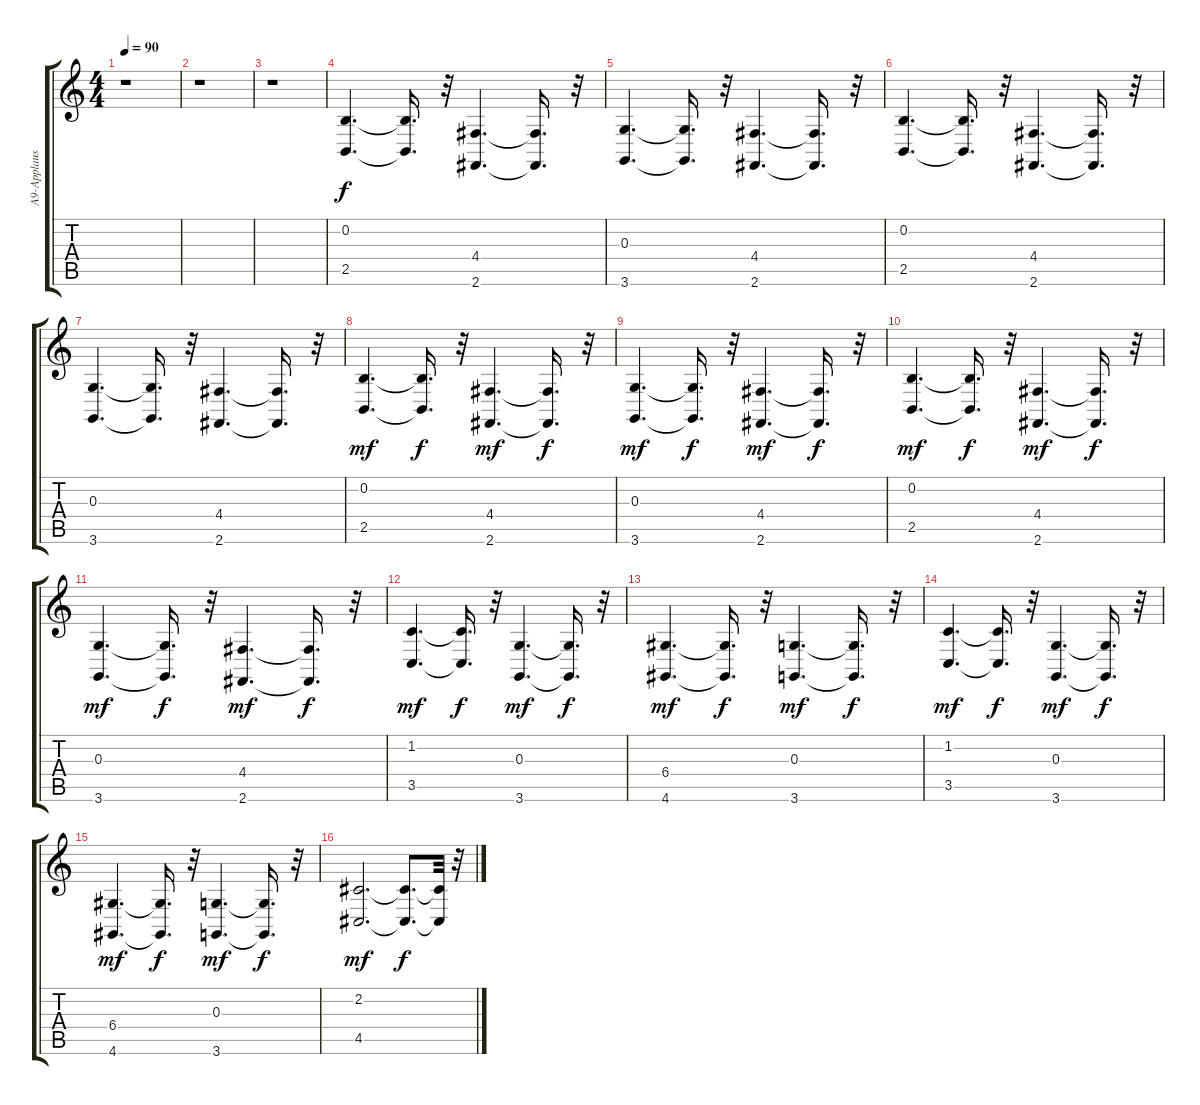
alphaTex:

\track ("A9-ApplauseWave" "A9-Applaus") {instrument stringensemble1}
\staff {score tabs}
\tuning (E4 B3 G3 D3 A2 E2) {hide}
\ts (4 4)
\tempo 90
\clef g2
\ks c
r.1{dy f} |
r.1 |
r.1 |
(0.2 2.5).4{d} (0.2{t} 2.5{t}).16{d} r.32 (4.4 2.6).4{d} (4.4{t} 2.6{t}).16{d} r.32 |
(0.3 3.6).4{d} (0.3{t} 3.6{t}).16{d} r.32 (4.4 2.6).4{d} (4.4{t} 2.6{t}).16{d} r.32 |
(0.2 2.5).4{d} (0.2{t} 2.5{t}).16{d} r.32 (4.4 2.6).4{d} (4.4{t} 2.6{t}).16{d} r.32 |
(0.3 3.6).4{d} (0.3{t} 3.6{t}).16{d} r.32 (4.4 2.6).4{d} (4.4{t} 2.6{t}).16{d} r.32 |
(0.2 2.5).4{d dy mf} (0.2{t} 2.5{t}).16{d dy f} r.32 (4.4 2.6).4{d dy mf} (4.4{t} 2.6{t}).16{d dy f} r.32 |
(0.3 3.6).4{d dy mf} (0.3{t} 3.6{t}).16{d dy f} r.32 (4.4 2.6).4{d dy mf} (4.4{t} 2.6{t}).16{d dy f} r.32 |
(0.2 2.5).4{d dy mf} (0.2{t} 2.5{t}).16{d dy f} r.32 (4.4 2.6).4{d dy mf} (4.4{t} 2.6{t}).16{d dy f} r.32 |
(0.3 3.6).4{d dy mf} (0.3{t} 3.6{t}).16{d dy f} r.32 (4.4 2.6).4{d dy mf} (4.4{t} 2.6{t}).16{d dy f} r.32 |
(1.2 3.5).4{d dy mf} (1.2{t} 3.5{t}).16{d dy f} r.32 (0.3 3.6).4{d dy mf} (0.3{t} 3.6{t}).16{d dy f} r.32 |
(6.4 4.6).4{d dy mf} (6.4{t} 4.6{t}).16{d dy f} r.32 (0.3 3.6).4{d dy mf} (0.3{t} 3.6{t}).16{d dy f} r.32 |
(1.2 3.5).4{d dy mf} (1.2{t} 3.5{t}).16{d dy f} r.32 (0.3 3.6).4{d dy mf} (0.3{t} 3.6{t}).16{d dy f} r.32 |
(6.4 4.6).4{d dy mf} (6.4{t} 4.6{t}).16{d dy f} r.32 (0.3 3.6).4{d dy mf} (0.3{t} 3.6{t}).16{d dy f} r.32 |
(2.2 4.5).2{d dy mf} (2.2{t} 4.5{t}).8{d dy f} (2.2{t} 4.5{t}).32 r.32
